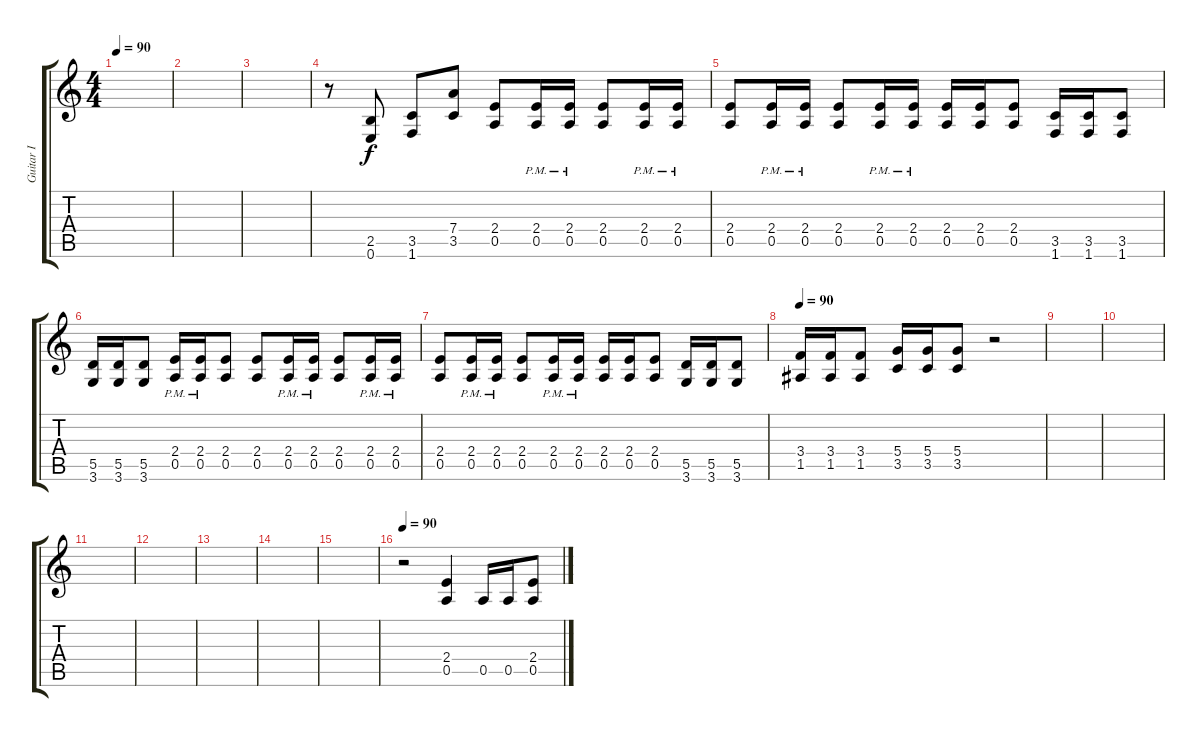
\track ("Guitar I" "Guitar I") {instrument distortionguitar}
\staff {score tabs}
\tuning (E4 B3 G3 D3 A2 E2) {hide}
\ts (4 4)
\tempo 90
\clef g2
\ks c
|
|
|
r.8 (2.5 0.6).8 (3.5 1.6).8 (7.4 3.5).8 (2.4 0.5).8 (2.4{pm} 0.5{pm}).16 (2.4{pm} 0.5{pm}).16 (2.4 0.5).8 (2.4{pm} 0.5{pm}).16 (2.4{pm} 0.5{pm}).16 |
(2.4 0.5).8 (2.4{pm} 0.5{pm}).16 (2.4{pm} 0.5{pm}).16 (2.4 0.5).8 (2.4{pm} 0.5{pm}).16 (2.4{pm} 0.5{pm}).16 (2.4 0.5).16 (2.4 0.5).16 (2.4 0.5).8 (3.5 1.6).16 (3.5 1.6).16 (3.5 1.6).8 |
(5.5 3.6).16 (5.5 3.6).16 (5.5 3.6).8 (2.4{pm} 0.5{pm}).16 (2.4{pm} 0.5{pm}).16 (2.4 0.5).8 (2.4 0.5).8 (2.4{pm} 0.5{pm}).16 (2.4{pm} 0.5{pm}).16 (2.4 0.5).8 (2.4{pm} 0.5{pm}).16 (2.4{pm} 0.5{pm}).16 |
(2.4 0.5).8 (2.4{pm} 0.5{pm}).16 (2.4{pm} 0.5{pm}).16 (2.4 0.5).8 (2.4{pm} 0.5{pm}).16 (2.4{pm} 0.5{pm}).16 (2.4 0.5).16 (2.4 0.5).16 (2.4 0.5).8 (5.5 3.6).16 (5.5 3.6).16 (5.5 3.6).8 |
\tempo 90
(3.4 1.5).16 (3.4 1.5).16 (3.4 1.5).8 (5.4 3.5).16 (5.4 3.5).16 (5.4 3.5).8 r.2 |
|
|
|
|
|
|
|
\tempo 90
r.2 (2.4 0.5).4 0.5.16 0.5.16 (2.4 0.5).8
